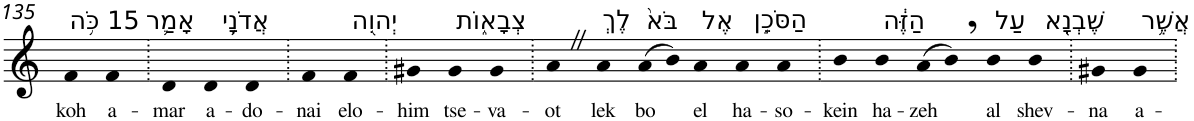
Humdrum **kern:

**kern	**text
*part1	*part1
*staff1	*staff1
*I"Piano	*
*I'Pno	*
!!LO:PB:g=z
*clefG2	*
*k[]	*
=135	=135
!LO:TX:a:t=15 כֹּ֥ה	!
!	!LO:LY:b
4f	koh
!LO:TX:a:t=אָמַ֛ר	!
!	!LO:LY:b
4f	a-
=136.	=136.
!	!LO:LY:b
4d	-mar
!LO:TX:a:t=אֲדֹנָ֥י	!
!	!LO:LY:b
4d	a-
!	!LO:LY:b
4d	-do-
=137.	=137.
!	!LO:LY:b
4f	-nai
!LO:TX:a:t=יְהוִ֖ה	!
!	!LO:LY:b
4f	elo-
=138.	=138.
!	!LO:LY:b
4g#X	-him
!LO:TX:a:t=צְבָא֑וֹת	!
!	!LO:LY:b
4g#	tse-
!	!LO:LY:b
4g#	-va-
=139.	=139.
!	!LO:LY:b
4aZ	-ot
!LO:TX:a:t=לֶךְ	!
!	!LO:LY:b
4a	lek
!LO:TX:a:t=בֹּא֙	!
!	!LO:LY:b
(8a	bo
8b)	.
!LO:TX:a:t=אֶל	!
!	!LO:LY:b
4a	el
!LO:TX:a:t=הַסֹּכֵ֣ן	!
!	!LO:LY:b
4a	ha-
!	!LO:LY:b
4a	-so-
=140.	=140.
!	!LO:LY:b
4b	-kein
!LO:TX:a:t=הַזֶּ֔ה	!
!	!LO:LY:b
4b	ha-
!	!LO:LY:b
(8a	-zeh
8b,)	.
!LO:TX:a:t=עַל	!
!	!LO:LY:b
4b	al
!LO:TX:a:t=שֶׁבְנָ֖א	!
!	!LO:LY:b
4b	shev-
=141.	=141.
!	!LO:LY:b
4g#X	-na
!LO:TX:a:t=אֲשֶׁ֥ר	!
!	!LO:LY:b
4g#	a-
=.	=.
*-	*-
